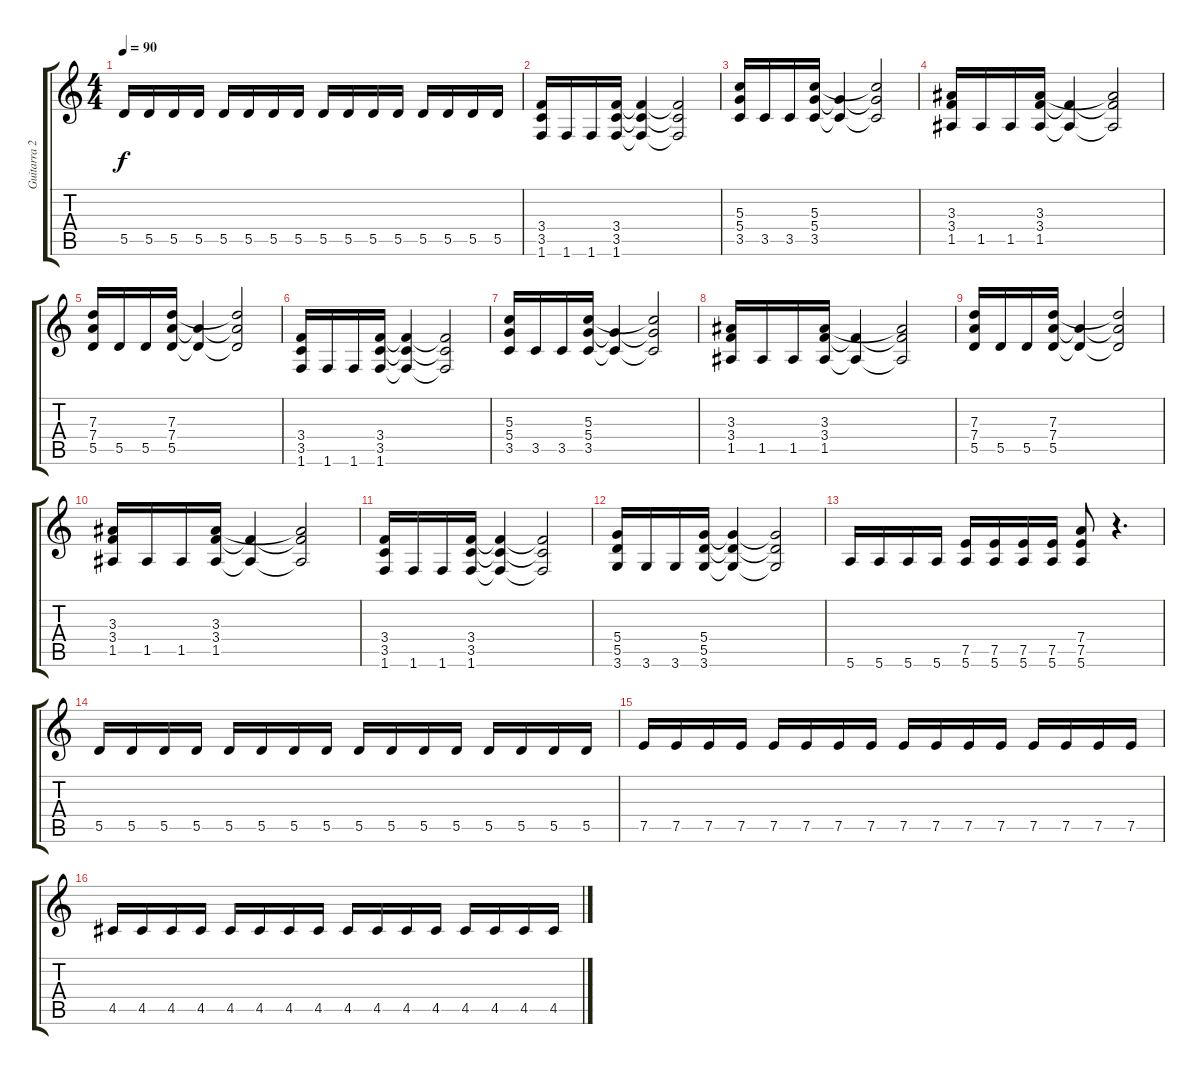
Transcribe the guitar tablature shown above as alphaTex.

\track ("Guitarra 2" "Guitarra 2") {instrument distortionguitar}
\staff {score tabs}
\tuning (E4 B3 G3 D3 A2 E2) {hide}
\ts (4 4)
\tempo 90
\clef g2
\ks c
5.5.16{dy f} 5.5.16 5.5.16 5.5.16 5.5.16 5.5.16 5.5.16 5.5.16 5.5.16 5.5.16 5.5.16 5.5.16 5.5.16 5.5.16 5.5.16 5.5.16 |
(3.4 3.5 1.6).16 1.6.16 1.6.16 (3.4 3.5 1.6).16 (3.4{t} 3.5{t} 1.6{t}).4 (3.4{t} 3.5{t} 1.6{t}).2 |
(5.3 5.4 3.5).16 3.5.16 3.5.16 (5.3 5.4 3.5).16 (5.4{t} 3.5{t}).4 (5.3{t} 5.4{t} 3.5{t}).2 |
(3.3 3.4 1.5).16 1.5.16 1.5.16 (3.3 3.4 1.5).16 (3.4{t} 1.5{t}).4 (3.3{t} 3.4{t} 1.5{t}).2 |
(7.3 7.4 5.5).16 5.5.16 5.5.16 (7.3 7.4 5.5).16 (7.4{t} 5.5{t}).4 (7.3{t} 7.4{t} 5.5{t}).2 |
(3.4 3.5 1.6).16 1.6.16 1.6.16 (3.4 3.5 1.6).16 (3.4{t} 3.5{t} 1.6{t}).4 (3.4{t} 3.5{t} 1.6{t}).2 |
(5.3 5.4 3.5).16 3.5.16 3.5.16 (5.3 5.4 3.5).16 (5.4{t} 3.5{t}).4 (5.3{t} 5.4{t} 3.5{t}).2 |
(3.3 3.4 1.5).16 1.5.16 1.5.16 (3.3 3.4 1.5).16 (3.4{t} 1.5{t}).4 (3.3{t} 3.4{t} 1.5{t}).2 |
(7.3 7.4 5.5).16 5.5.16 5.5.16 (7.3 7.4 5.5).16 (7.4{t} 5.5{t}).4 (7.3{t} 7.4{t} 5.5{t}).2 |
(3.3 3.4 1.5).16 1.5.16 1.5.16 (3.3 3.4 1.5).16 (3.4{t} 1.5{t}).4 (3.3{t} 3.4{t} 1.5{t}).2 |
(3.4 3.5 1.6).16 1.6.16 1.6.16 (3.4 3.5 1.6).16 (3.4{t} 3.5{t} 1.6{t}).4 (3.4{t} 3.5{t} 1.6{t}).2 |
(5.4 5.5 3.6).16 3.6.16 3.6.16 (5.4 5.5 3.6).16 (5.4{t} 5.5{t} 3.6{t}).4 (5.4{t} 5.5{t} 3.6{t}).2 |
5.6.16 5.6.16 5.6.16 5.6.16 (7.5 5.6).16 (7.5 5.6).16 (7.5 5.6).16 (7.5 5.6).16 (7.4 7.5 5.6).8 r.4{d} |
5.5.16 5.5.16 5.5.16 5.5.16 5.5.16 5.5.16 5.5.16 5.5.16 5.5.16 5.5.16 5.5.16 5.5.16 5.5.16 5.5.16 5.5.16 5.5.16 |
7.5.16 7.5.16 7.5.16 7.5.16 7.5.16 7.5.16 7.5.16 7.5.16 7.5.16 7.5.16 7.5.16 7.5.16 7.5.16 7.5.16 7.5.16 7.5.16 |
4.5.16 4.5.16 4.5.16 4.5.16 4.5.16 4.5.16 4.5.16 4.5.16 4.5.16 4.5.16 4.5.16 4.5.16 4.5.16 4.5.16 4.5.16 4.5.16
